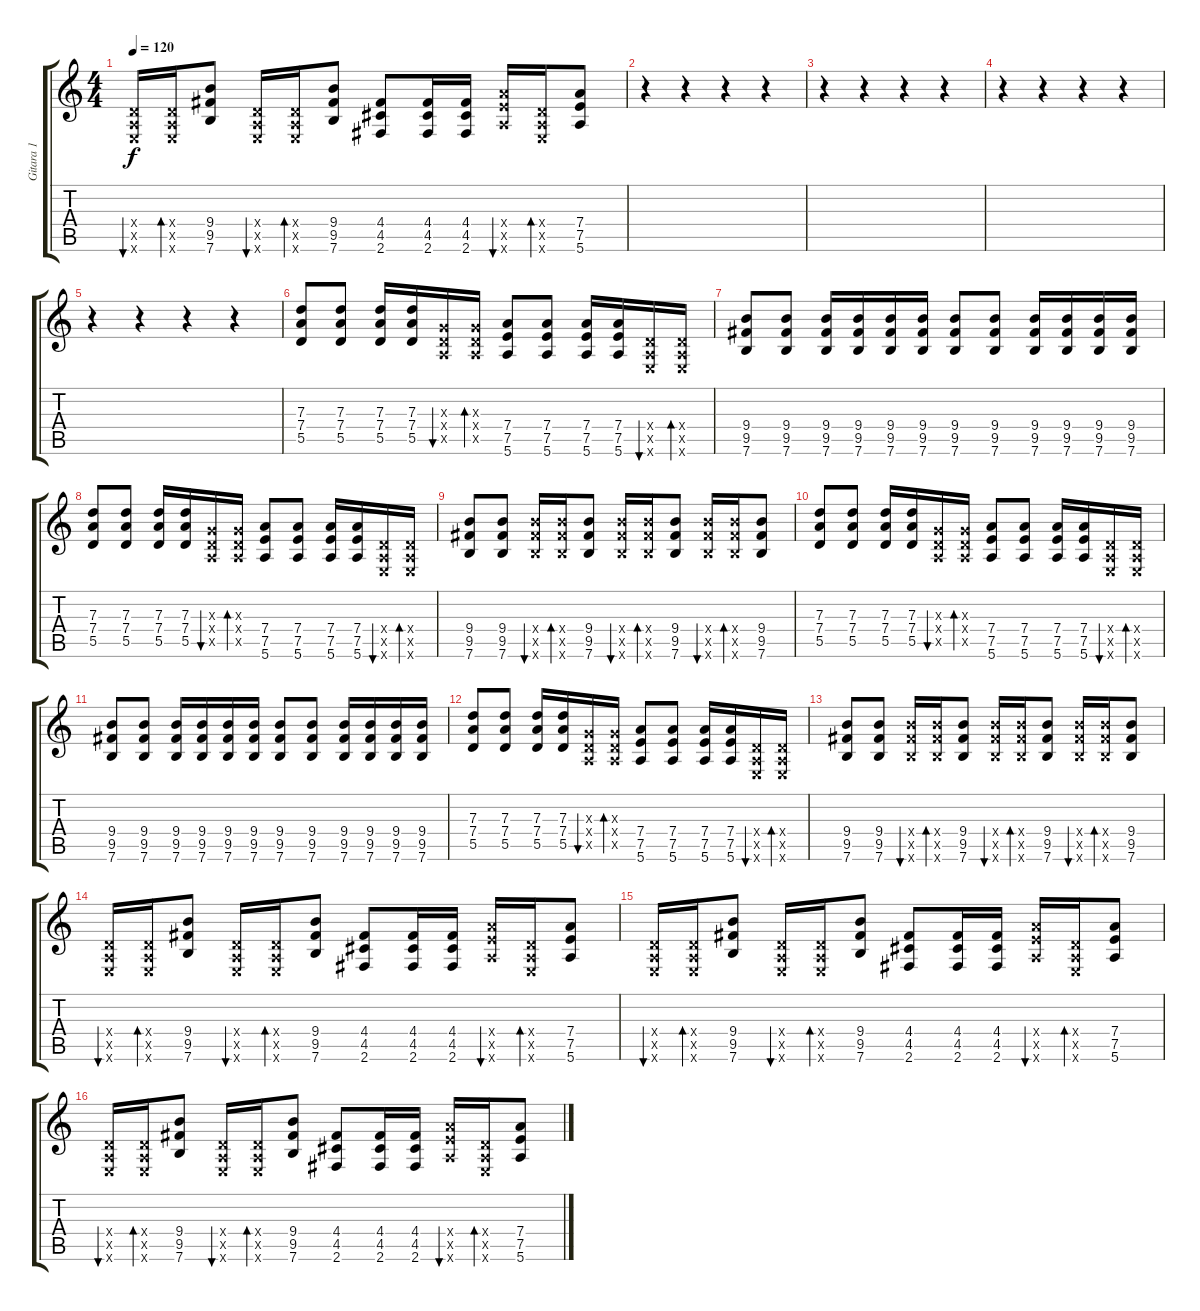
\track ("Gitara 1" "Gitara 1") {instrument overdrivenguitar}
\staff {score tabs}
\tuning (E4 B3 G3 D3 A2 E2) {hide}
\ts (4 4)
\tempo 120
\clef g2
\ks c
(0.4{x} 0.5{x} 0.6{x}).16{bu 60 dy f} (0.4{x} 0.5{x} 0.6{x}).16{bd 60} (9.4 9.5 7.6).8 (0.4{x} 0.5{x} 0.6{x}).16{bu 60} (0.4{x} 0.5{x} 0.6{x}).16{bd 60} (9.4 9.5 7.6).8 (4.4 4.5 2.6).8 (4.4 4.5 2.6).16 (4.4 4.5 2.6).16 (7.4{x} 7.5{x} 5.6{x}).16{bu 60} (0.4{x} 0.5{x} 0.6{x}).16{bd 60} (7.4 7.5 5.6).8 |
r.4 r.4 r.4 r.4 |
r.4 r.4 r.4 r.4 |
r.4 r.4 r.4 r.4 |
r.4 r.4 r.4 r.4 |
(7.3 7.4 5.5).8 (7.3 7.4 5.5).8 (7.3 7.4 5.5).16 (7.3 7.4 5.5).16 (0.3{x} 0.4{x} 0.5{x}).16{bu 60} (0.3{x} 0.4{x} 0.5{x}).16{bd 60} (7.4 7.5 5.6).8 (7.4 7.5 5.6).8 (7.4 7.5 5.6).16 (7.4 7.5 5.6).16 (0.4{x} 0.5{x} 0.6{x}).16{bu 60} (0.4{x} 0.5{x} 0.6{x}).16{bd 60} |
(9.4 9.5 7.6).8 (9.4 9.5 7.6).8 (9.4 9.5 7.6).16 (9.4 9.5 7.6).16 (9.4 9.5 7.6).16 (9.4 9.5 7.6).16 (9.4 9.5 7.6).8 (9.4 9.5 7.6).8 (9.4 9.5 7.6).16 (9.4 9.5 7.6).16 (9.4 9.5 7.6).16 (9.4 9.5 7.6).16 |
(7.3 7.4 5.5).8 (7.3 7.4 5.5).8 (7.3 7.4 5.5).16 (7.3 7.4 5.5).16 (0.3{x} 0.4{x} 0.5{x}).16{bu 60} (0.3{x} 0.4{x} 0.5{x}).16{bd 60} (7.4 7.5 5.6).8 (7.4 7.5 5.6).8 (7.4 7.5 5.6).16 (7.4 7.5 5.6).16 (0.4{x} 0.5{x} 0.6{x}).16{bu 60} (0.4{x} 0.5{x} 0.6{x}).16{bd 60} |
(9.4 9.5 7.6).8 (9.4 9.5 7.6).8 (9.4{x} 9.5{x} 7.6{x}).16{bu 60} (9.4{x} 9.5{x} 7.6{x}).16{bd 60} (9.4 9.5 7.6).8 (9.4{x} 9.5{x} 7.6{x}).16{bu 60} (9.4{x} 9.5{x} 7.6{x}).16{bd 60} (9.4 9.5 7.6).8 (9.4{x} 9.5{x} 7.6{x}).16{bu 60} (9.4{x} 9.5{x} 7.6{x}).16{bd 60} (9.4 9.5 7.6).8 |
(7.3 7.4 5.5).8 (7.3 7.4 5.5).8 (7.3 7.4 5.5).16 (7.3 7.4 5.5).16 (0.3{x} 0.4{x} 0.5{x}).16{bu 60} (0.3{x} 0.4{x} 0.5{x}).16{bd 60} (7.4 7.5 5.6).8 (7.4 7.5 5.6).8 (7.4 7.5 5.6).16 (7.4 7.5 5.6).16 (0.4{x} 0.5{x} 0.6{x}).16{bu 60} (0.4{x} 0.5{x} 0.6{x}).16{bd 60} |
(9.4 9.5 7.6).8 (9.4 9.5 7.6).8 (9.4 9.5 7.6).16 (9.4 9.5 7.6).16 (9.4 9.5 7.6).16 (9.4 9.5 7.6).16 (9.4 9.5 7.6).8 (9.4 9.5 7.6).8 (9.4 9.5 7.6).16 (9.4 9.5 7.6).16 (9.4 9.5 7.6).16 (9.4 9.5 7.6).16 |
(7.3 7.4 5.5).8 (7.3 7.4 5.5).8 (7.3 7.4 5.5).16 (7.3 7.4 5.5).16 (0.3{x} 0.4{x} 0.5{x}).16{bu 60} (0.3{x} 0.4{x} 0.5{x}).16{bd 60} (7.4 7.5 5.6).8 (7.4 7.5 5.6).8 (7.4 7.5 5.6).16 (7.4 7.5 5.6).16 (0.4{x} 0.5{x} 0.6{x}).16{bu 60} (0.4{x} 0.5{x} 0.6{x}).16{bd 60} |
(9.4 9.5 7.6).8 (9.4 9.5 7.6).8 (9.4{x} 9.5{x} 7.6{x}).16{bu 60} (9.4{x} 9.5{x} 7.6{x}).16{bd 60} (9.4 9.5 7.6).8 (9.4{x} 9.5{x} 7.6{x}).16{bu 60} (9.4{x} 9.5{x} 7.6{x}).16{bd 60} (9.4 9.5 7.6).8 (9.4{x} 9.5{x} 7.6{x}).16{bu 60} (9.4{x} 9.5{x} 7.6{x}).16{bd 60} (9.4 9.5 7.6).8 |
(0.4{x} 0.5{x} 0.6{x}).16{bu 60} (0.4{x} 0.5{x} 0.6{x}).16{bd 60} (9.4 9.5 7.6).8 (0.4{x} 0.5{x} 0.6{x}).16{bu 60} (0.4{x} 0.5{x} 0.6{x}).16{bd 60} (9.4 9.5 7.6).8 (4.4 4.5 2.6).8 (4.4 4.5 2.6).16 (4.4 4.5 2.6).16 (7.4{x} 7.5{x} 5.6{x}).16{bu 60} (0.4{x} 0.5{x} 0.6{x}).16{bd 60} (7.4 7.5 5.6).8 |
(0.4{x} 0.5{x} 0.6{x}).16{bu 60} (0.4{x} 0.5{x} 0.6{x}).16{bd 60} (9.4 9.5 7.6).8 (0.4{x} 0.5{x} 0.6{x}).16{bu 60} (0.4{x} 0.5{x} 0.6{x}).16{bd 60} (9.4 9.5 7.6).8 (4.4 4.5 2.6).8 (4.4 4.5 2.6).16 (4.4 4.5 2.6).16 (7.4{x} 7.5{x} 5.6{x}).16{bu 60} (0.4{x} 0.5{x} 0.6{x}).16{bd 60} (7.4 7.5 5.6).8 |
(0.4{x} 0.5{x} 0.6{x}).16{bu 60} (0.4{x} 0.5{x} 0.6{x}).16{bd 60} (9.4 9.5 7.6).8 (0.4{x} 0.5{x} 0.6{x}).16{bu 60} (0.4{x} 0.5{x} 0.6{x}).16{bd 60} (9.4 9.5 7.6).8 (4.4 4.5 2.6).8 (4.4 4.5 2.6).16 (4.4 4.5 2.6).16 (7.4{x} 7.5{x} 5.6{x}).16{bu 60} (0.4{x} 0.5{x} 0.6{x}).16{bd 60} (7.4 7.5 5.6).8
